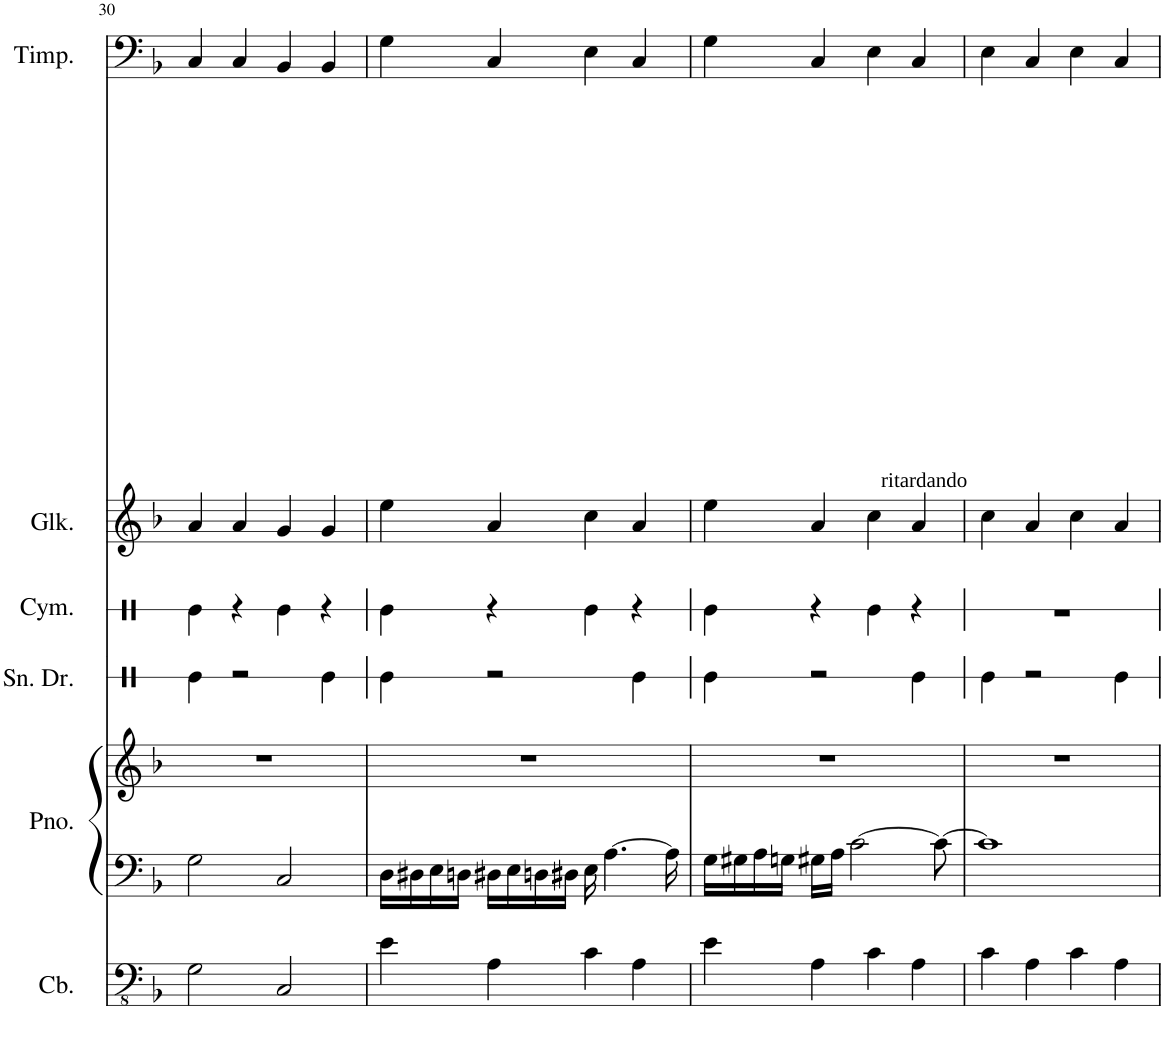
**kern	**kern	**kern	**kern	**kern	**kern	**kern
*part6	*part5	*part5	*part4	*part3	*part2	*part1
*staff7	*staff6	*staff5	*staff4	*staff3	*staff2	*staff1
*I"Contrabass	*I"Piano	*	*I"Snare Drum	*I"Cymbal	*I"Glockenspiel	*I"Timpani
*I'Cb.	*I'Pno.	*	*I'Sn. Dr.	*I'Cym.	*I'Glk.	*I'Timp.
!!LO:PB:g=z
*clefFv4	*clefF4	*clefG2	*clefX	*clefX	*clefG2	*clefF4
*Trd7c12	*	*	*	*	*Trd-14c-24	*
*k[b-]	*k[b-]	*k[b-]	*k[]	*k[]	*k[b-]	*k[b-]
*M4/4	*M4/4	*M4/4	*M4/4	*M4/4	*M4/4	*M4/4
=30	=30	=30	=30	=30	=30	=30
2GG\	2G\	1r	4Re\	4Re\	4a/	4C/
.	.	.	2r	4r	4a/	4C/
2CC/	2C/	.	.	4Re\	4g/	4BB-/
.	.	.	4Re\	4r	4g/	4BB-/
=31	=31	=31	=31	=31	=31	=31
4E\	16D\LL	1r	4Re\	4Re\	4ee\	4G\
.	16D#X\	.	.	.	.	.
.	16E\	.	.	.	.	.
.	16Dn\JJ	.	.	.	.	.
4AA\	16D#X\LL	.	2r	4r	4a/	4C/
.	16E\	.	.	.	.	.
.	16Dn\	.	.	.	.	.
.	16D#X\JJ	.	.	.	.	.
4C\	16E\	.	.	4Re\	4cc\	4E\
.	[4.A\	.	.	.	.	.
4AA\	.	.	4Re\	4r	4a/	4C/
.	16A\]	.	.	.	.	.
=32	=32	=32	=32	=32	=32	=32
4E\	16G\LL	1r	4Re\	4Re\	4ee\	4G\
.	16G#X\	.	.	.	.	.
.	16A\	.	.	.	.	.
.	16Gn\JJ	.	.	.	.	.
4AA\	16G#X\LL	.	2r	4r	4a/	4C/
.	16A\JJ	.	.	.	.	.
.	[2c\	.	.	.	.	.
4C\	.	.	.	4Re\	4cc\	4E\
4AA\	.	.	4Re\	4r	4a/	4C/
.	8c\_	.	.	.	.	.
=33	=33	=33	=33	=33	=33	=33
!	!	!	!	!	!	!LO:TX:b:t=ritardando
4C\	1c]	1r	4Re\	1r	4cc\	4E\
4AA\	.	.	2r	.	4a/	4C/
4C\	.	.	.	.	4cc\	4E\
4AA\	.	.	4Re\	.	4a/	4C/
=	=	=	=	=	=	=
*-	*-	*-	*-	*-	*-	*-
